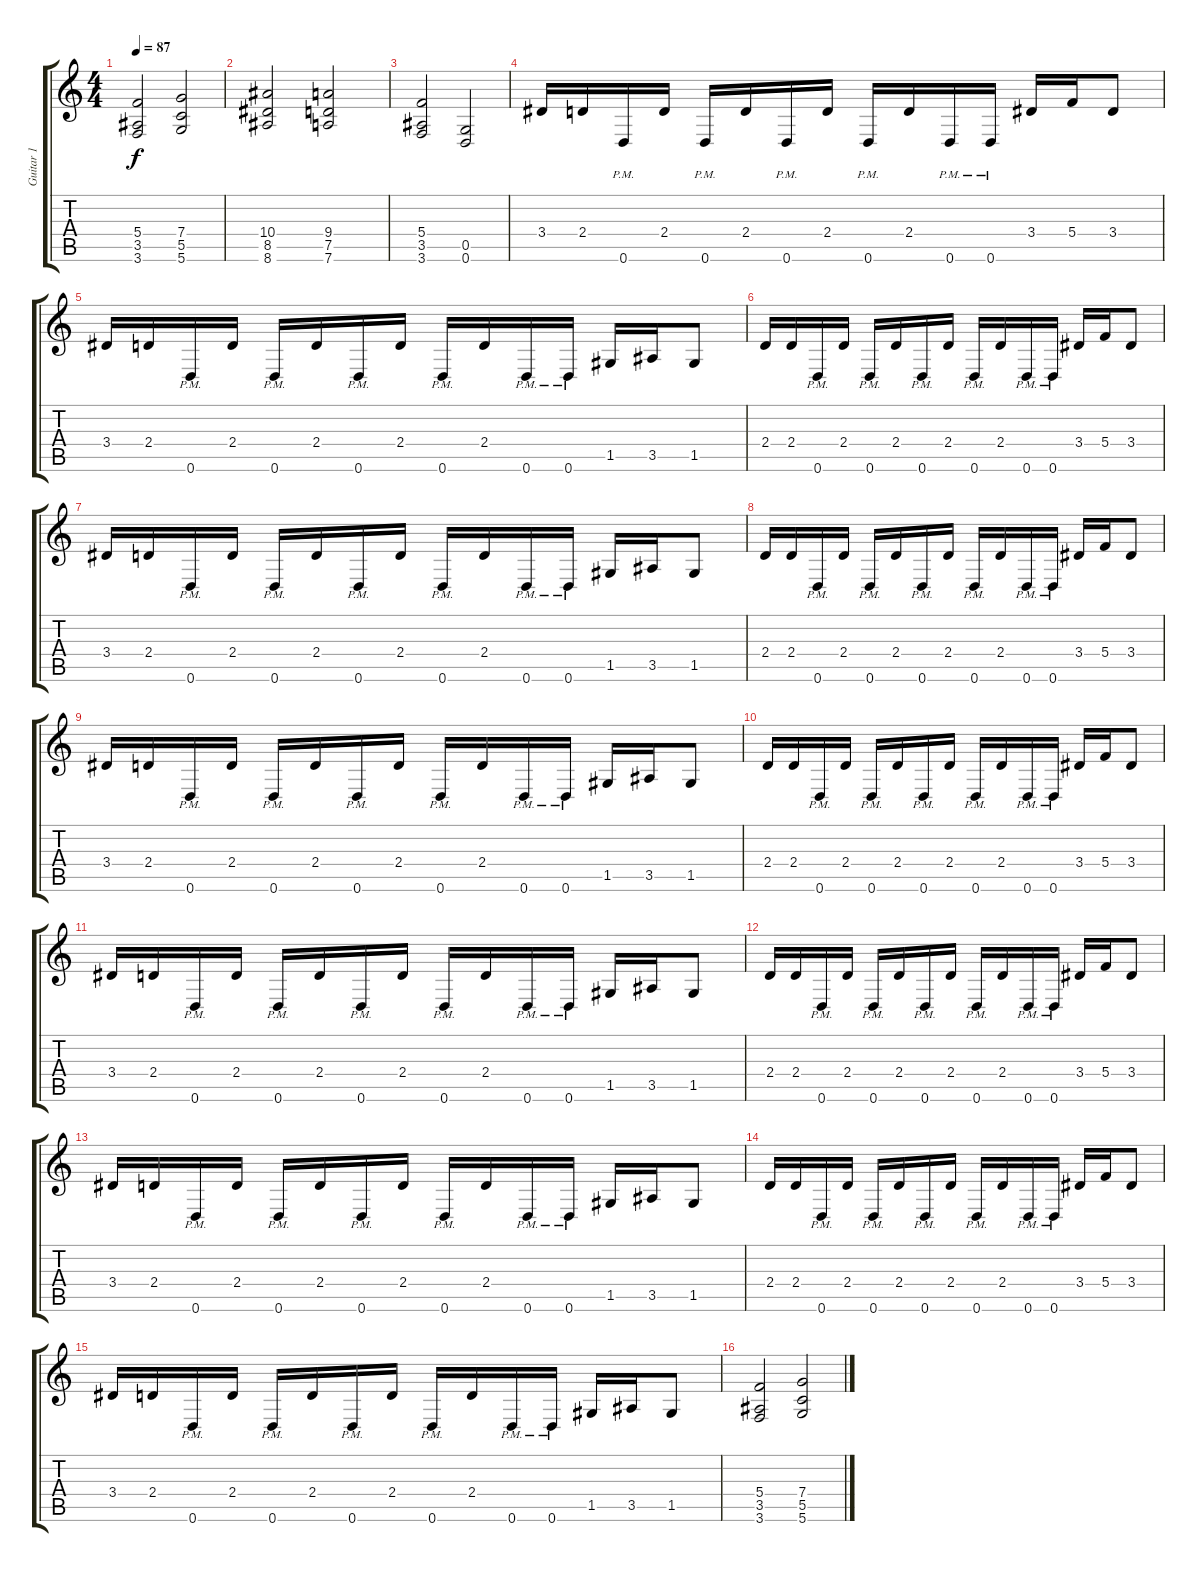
\track ("Guitar 1" "Guitar 1") {instrument distortionguitar}
\staff {score tabs}
\tuning (D4 A3 F3 C3 G2 D2) {hide}
\ts (4 4)
\tempo 87
\clef g2
\ks c
(5.4 3.5 3.6).2{dy f} (7.4 5.5 5.6).2 |
(10.4 8.5 8.6).2 (9.4 7.5 7.6).2 |
(5.4 3.5 3.6).2 (0.5 0.6).2 |
3.4.16 2.4.16 0.6{pm}.16 2.4.16 0.6{pm}.16 2.4.16 0.6{pm}.16 2.4.16 0.6{pm}.16 2.4.16 0.6{pm}.16 0.6{pm}.16 3.4.16 5.4.16 3.4.8 |
3.4.16 2.4.16 0.6{pm}.16 2.4.16 0.6{pm}.16 2.4.16 0.6{pm}.16 2.4.16 0.6{pm}.16 2.4.16 0.6{pm}.16 0.6{pm}.16 1.5.16 3.5.16 1.5.8 |
2.4.16 2.4.16 0.6{pm}.16 2.4.16 0.6{pm}.16 2.4.16 0.6{pm}.16 2.4.16 0.6{pm}.16 2.4.16 0.6{pm}.16 0.6{pm}.16 3.4.16 5.4.16 3.4.8 |
3.4.16 2.4.16 0.6{pm}.16 2.4.16 0.6{pm}.16 2.4.16 0.6{pm}.16 2.4.16 0.6{pm}.16 2.4.16 0.6{pm}.16 0.6{pm}.16 1.5.16 3.5.16 1.5.8 |
2.4.16 2.4.16 0.6{pm}.16 2.4.16 0.6{pm}.16 2.4.16 0.6{pm}.16 2.4.16 0.6{pm}.16 2.4.16 0.6{pm}.16 0.6{pm}.16 3.4.16 5.4.16 3.4.8 |
3.4.16 2.4.16 0.6{pm}.16 2.4.16 0.6{pm}.16 2.4.16 0.6{pm}.16 2.4.16 0.6{pm}.16 2.4.16 0.6{pm}.16 0.6{pm}.16 1.5.16 3.5.16 1.5.8 |
2.4.16 2.4.16 0.6{pm}.16 2.4.16 0.6{pm}.16 2.4.16 0.6{pm}.16 2.4.16 0.6{pm}.16 2.4.16 0.6{pm}.16 0.6{pm}.16 3.4.16 5.4.16 3.4.8 |
3.4.16 2.4.16 0.6{pm}.16 2.4.16 0.6{pm}.16 2.4.16 0.6{pm}.16 2.4.16 0.6{pm}.16 2.4.16 0.6{pm}.16 0.6{pm}.16 1.5.16 3.5.16 1.5.8 |
2.4.16 2.4.16 0.6{pm}.16 2.4.16 0.6{pm}.16 2.4.16 0.6{pm}.16 2.4.16 0.6{pm}.16 2.4.16 0.6{pm}.16 0.6{pm}.16 3.4.16 5.4.16 3.4.8 |
3.4.16 2.4.16 0.6{pm}.16 2.4.16 0.6{pm}.16 2.4.16 0.6{pm}.16 2.4.16 0.6{pm}.16 2.4.16 0.6{pm}.16 0.6{pm}.16 1.5.16 3.5.16 1.5.8 |
2.4.16 2.4.16 0.6{pm}.16 2.4.16 0.6{pm}.16 2.4.16 0.6{pm}.16 2.4.16 0.6{pm}.16 2.4.16 0.6{pm}.16 0.6{pm}.16 3.4.16 5.4.16 3.4.8 |
3.4.16 2.4.16 0.6{pm}.16 2.4.16 0.6{pm}.16 2.4.16 0.6{pm}.16 2.4.16 0.6{pm}.16 2.4.16 0.6{pm}.16 0.6{pm}.16 1.5.16 3.5.16 1.5.8 |
(5.4 3.5 3.6).2 (7.4 5.5 5.6).2
